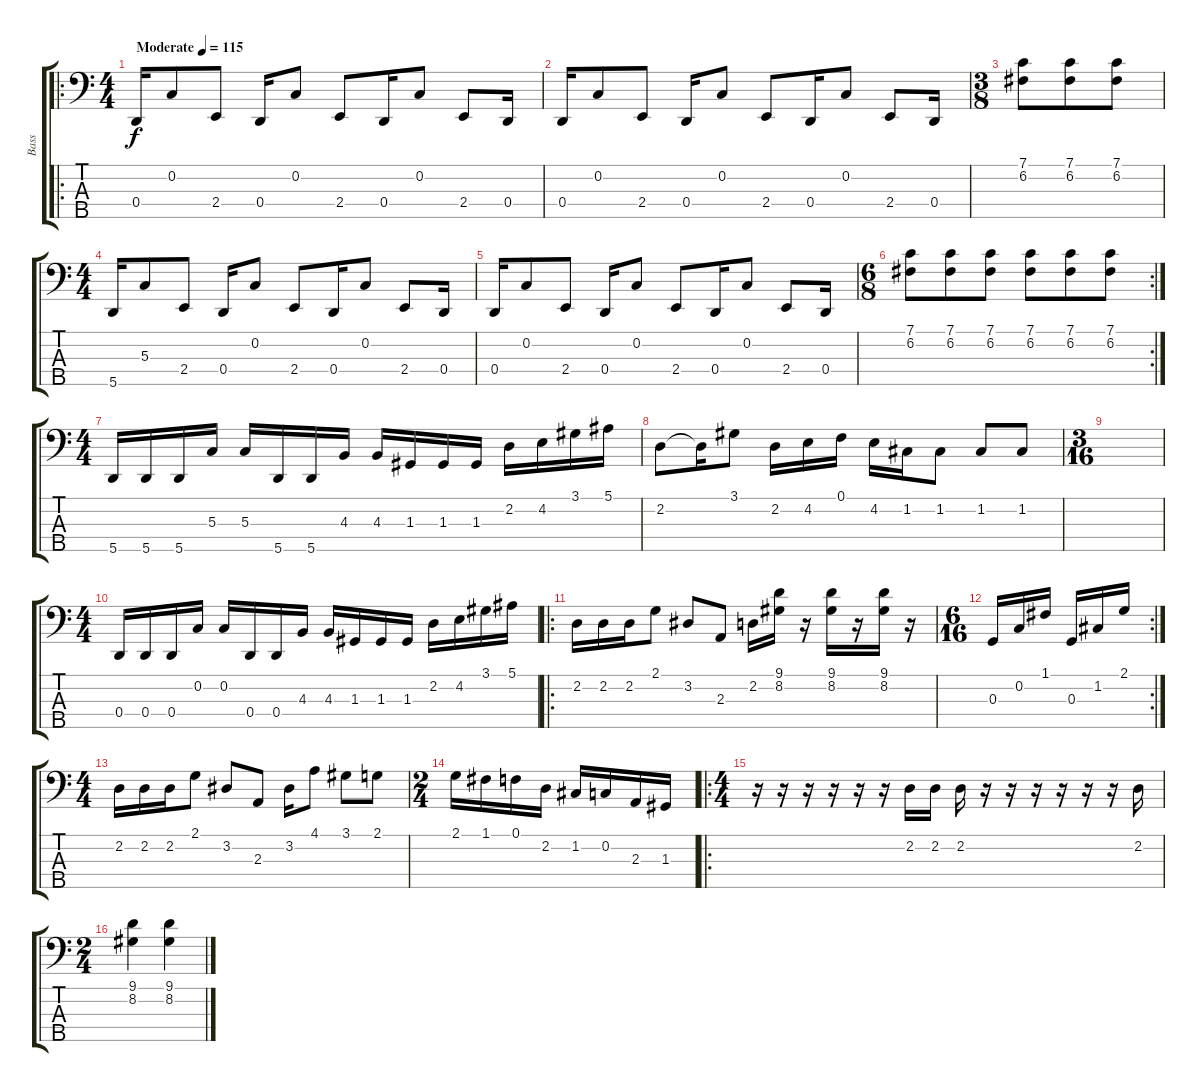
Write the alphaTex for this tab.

\track ("Bass" "Bass") {instrument electricbassfinger}
\staff {score tabs}
\tuning (F2 C2 G1 D1 A0) {hide}
\ro
\ts (4 4)
\tempo (115 "Moderate")
\clef f4
\ks c
0.4.16{dy f instrument electricbassfinger} 0.2.8 2.4.8 0.4.16 0.2.8 2.4.8 0.4.16 0.2.8 2.4.8 0.4.16 |
0.4.16 0.2.8 2.4.8 0.4.16 0.2.8 2.4.8 0.4.16 0.2.8 2.4.8 0.4.16 |
\ts (3 8)
(7.1 6.2).8 (7.1 6.2).8 (7.1 6.2).8 |
\ts (4 4)
5.5.16 5.3.8 2.4.8 0.4.16 0.2.8 2.4.8 0.4.16 0.2.8 2.4.8 0.4.16 |
0.4.16 0.2.8 2.4.8 0.4.16 0.2.8 2.4.8 0.4.16 0.2.8 2.4.8 0.4.16 |
\rc 2
\ts (6 8)
(7.1 6.2).8 (7.1 6.2).8 (7.1 6.2).8 (7.1 6.2).8 (7.1 6.2).8 (7.1 6.2).8 |
\ts (4 4)
5.5.16 5.5.16 5.5.16 5.3.16 5.3.16 5.5.16 5.5.16 4.3.16 4.3.16 1.3.16 1.3.16 1.3.16 2.2.16 4.2.16 3.1.16 5.1.16 |
2.2.8 2.2{t}.16 3.1.8 2.2.16 4.2.16 0.1.16 4.2.16 1.2.16 1.2.8 1.2.8 1.2.8 |
\ts (3 16)
|
\ts (4 4)
0.4.16 0.4.16 0.4.16 0.2.16 0.2.16 0.4.16 0.4.16 4.3.16 4.3.16 1.3.16 1.3.16 1.3.16 2.2.16 4.2.16 3.1.16 5.1.16 |
\ro
2.2.16 2.2.16 2.2.16 2.1.8 3.2.8 2.3.8 2.2.16 (9.1 8.2).16 r.16 (9.1 8.2).16 r.16 (9.1 8.2).16 r.16 |
\rc 2
\ts (6 16)
0.3.16 0.2.16 1.1.16 0.3.16 1.2.16 2.1.16 |
\ts (4 4)
2.2.16 2.2.16 2.2.16 2.1.8 3.2.8 2.3.8 3.2.16 4.1.8 3.1.8 2.1.8 |
\ts (2 4)
2.1.16 1.1.16 0.1.16 2.2.16 1.2.16 0.2.16 2.3.16 1.3.16 |
\ro
\ts (4 4)
r.16 r.16 r.16 r.16 r.16 r.16 2.2.16 2.2.16 2.2.16 r.16 r.16 r.16 r.16 r.16 r.16 2.2.16 |
\ts (2 4)
(9.1 8.2).4 (9.1 8.2).4
